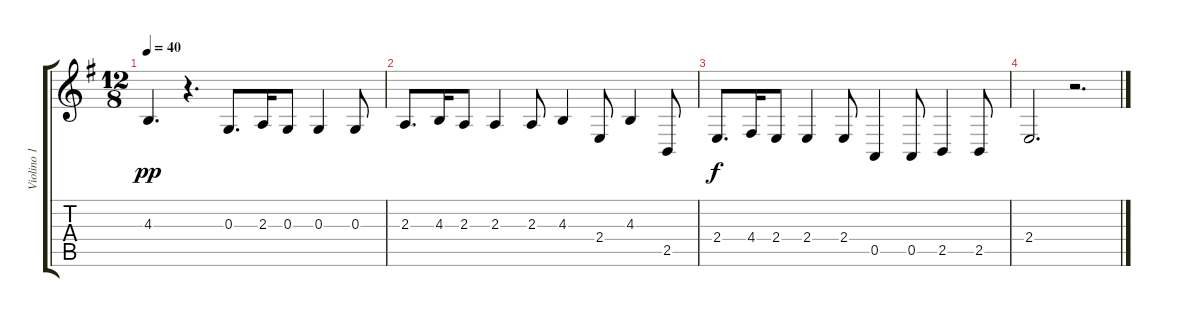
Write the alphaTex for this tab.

\track ("Violino 1" "Violino 1") {instrument violin}
\staff {score tabs}
\tuning (E4 B3 G3 D3 A2 E2) {hide}
\ts (12 8)
\tempo 40
\clef g2
\ks g
4.3.4{d dy pp} r.4{d} 0.3.8{d} 2.3.16 0.3.8 0.3.4 0.3.8 |
2.3.8{d} 4.3.16 2.3.8 2.3.4 2.3.8 4.3.4 2.4.8 4.3.4 2.5.8 |
2.4.8{d dy f} 4.4.16 2.4.8 2.4.4 2.4.8 0.5.4 0.5.8 2.5.4 2.5.8 |
2.4.2{d} r.2{d}
